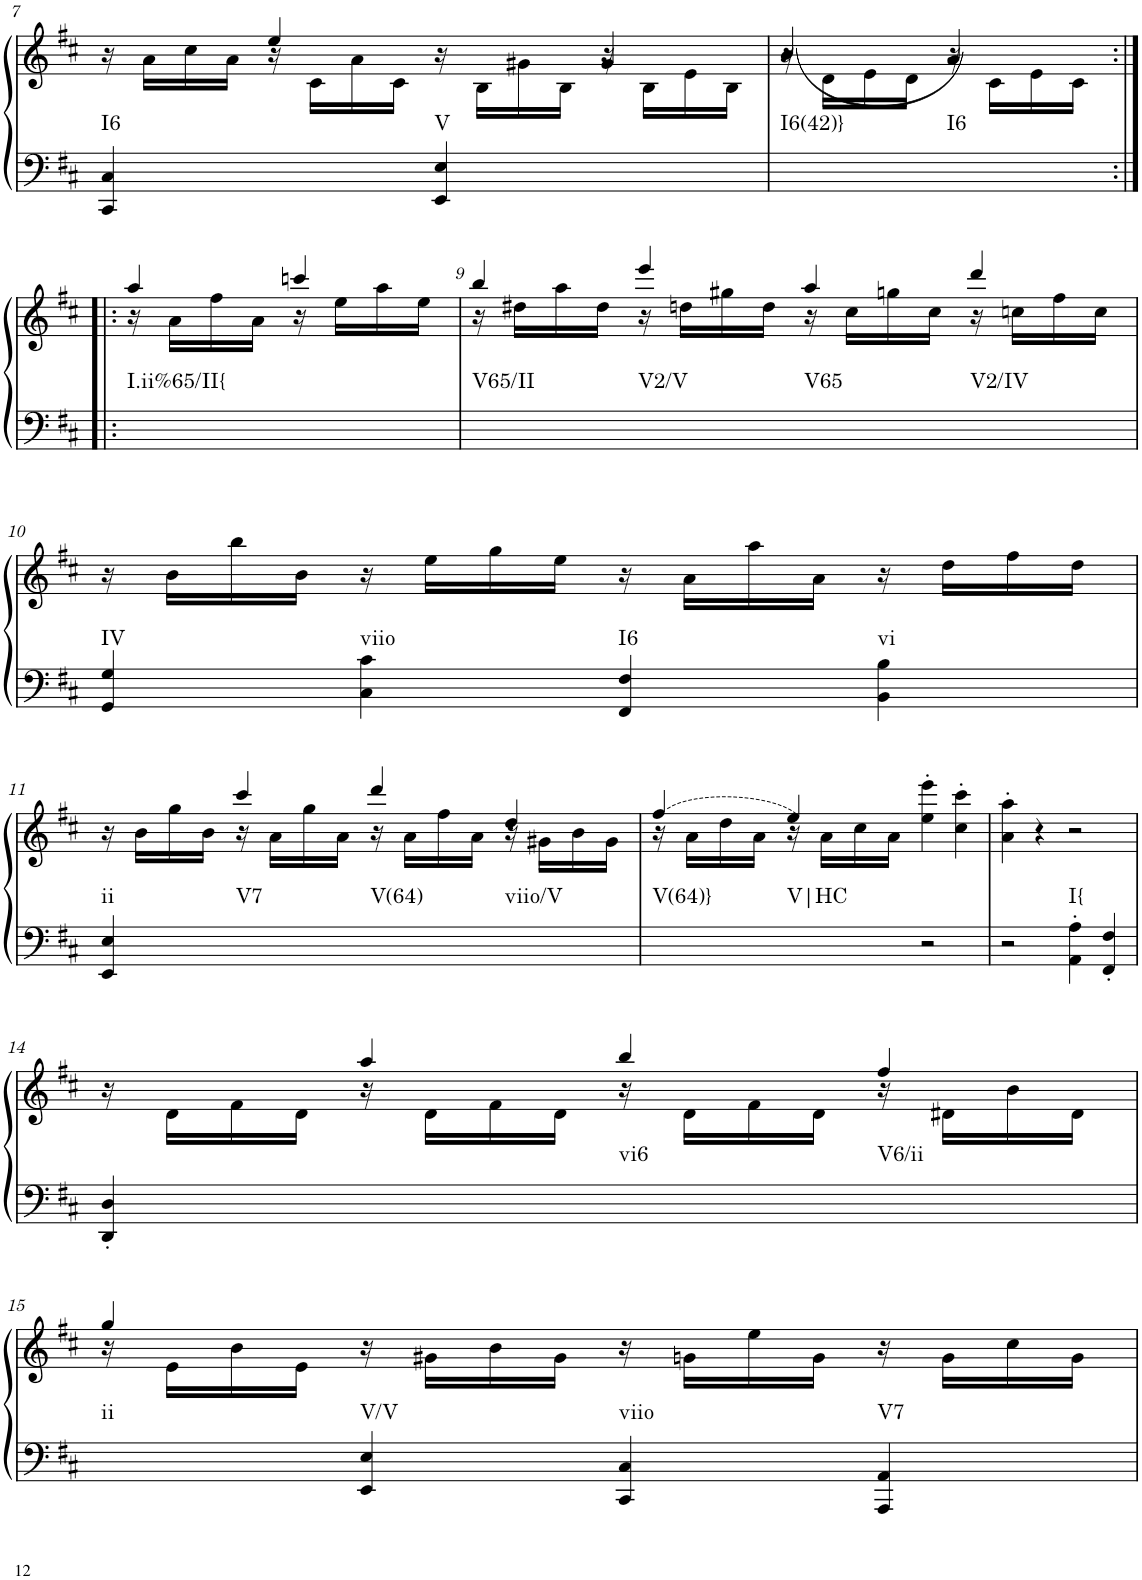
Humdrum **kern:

**kern	**kern	**harte
*part1	*part1	*part1
*staff2	*staff1	*
*I"unbenannt2	*	*
!!LO:PB:g=z
*clefF4	*clefG2	*
*k[f#c#]	*k[f#c#]	*
*M2/2	*M2/2	*
*met(c|)	*met(c|)	*
=7	=7	=7
*	*^	*
!	!	!	!LO:H:kt=I6
4CC#/ 4C#/	16r	4ryy	N
.	16a\LL	.	.
.	16cc#\	.	.
.	16a\JJ	.	.
4ryy	16r	4ee/	.
.	16c#\LL	.	.
.	16a\	.	.
.	16c#\JJ	.	.
!	!	!	!LO:H:kt=V
4EE/ 4E/	16r	4ryy	N
.	16B\LL	.	.
.	16g#X\	.	.
.	16B\JJ	.	.
4ryy	16r	4g#/	.
.	16B\LL	.	.
.	16e\	.	.
.	16B\JJ	.	.
=8	=8	=8	=8
!	!	!	!LO:H:kt=I6(42)}
4ryy	16r	(4b/	N
.	16d\LL	.	.
.	16e\	.	.
.	16d\JJ	.	.
!	!	!	!LO:H:kt=I6
4ryy	16r	4a/)	N
.	16c#\LL	.	.
.	16e\	.	.
.	16c#\JJ	.	.
!!LO:LB:g=z	!!
=8X1:|!|:	=8X1:|!|:	=8X1:|!|:	=8X1:|!|:
!	!	!	!LO:H:kt=I.ii%65/II{
2ryy	16r	4aa/	N
.	16a\LL	.	.
.	16ff#\	.	.
.	16a\JJ	.	.
.	16r	4cccn/	.
.	16ee\LL	.	.
.	16aa\	.	.
.	16ee\JJ	.	.
=9	=9	=9	=9
!	!	!	!LO:H:kt=V65/II
4ryy	16r	4bb/	N
.	16dd#X\LL	.	.
.	16aa\	.	.
.	16dd#\JJ	.	.
!	!	!	!LO:H:kt=V2/V
4ryy	16r	4eee/	N
.	16ddn\LL	.	.
.	16gg#X\	.	.
.	16dd\JJ	.	.
!	!	!	!LO:H:kt=V65
4ryy	16r	4aa/	N
.	16cc#\LL	.	.
.	16ggn\	.	.
.	16cc#\JJ	.	.
!	!	!	!LO:H:kt=V2/IV
4ryy	16r	4ddd/	N
.	16ccn\LL	.	.
.	16ff#\	.	.
.	16cc\JJ	.	.
*	*v	*v	*
!!LO:LB:g=z
=10	=10	=10
!	!	!LO:H:kt=IV
4GG/ 4G/	16r	N
.	16b\LL	.
.	16bb\	.
.	16b\JJ	.
!	!	!LO:H:kt=viio
4C#\ 4c#\	16r	N
.	16ee\LL	.
.	16gg\	.
.	16ee\JJ	.
!	!	!LO:H:kt=I6
4FF#/ 4F#/	16r	N
.	16a\LL	.
.	16aa\	.
.	16a\JJ	.
!	!	!LO:H:kt=vi
4BB\ 4B\	16r	N
.	16dd\LL	.
.	16ff#\	.
.	16dd\JJ	.
!!LO:LB:g=z
=11	=11	=11
*	*^	*
!	!	!	!LO:H:kt=ii
4EE/ 4E/	16r	4ryy	N
.	16b\LL	.	.
.	16gg\	.	.
.	16b\JJ	.	.
!	!	!	!LO:H:kt=V7
4ryy	16r	4ccc#/	N
.	16a\LL	.	.
.	16gg\	.	.
.	16a\JJ	.	.
!	!	!	!LO:H:kt=V(64)
4ryy	16r	4ddd/	N
.	16a\LL	.	.
.	16ff#\	.	.
.	16a\JJ	.	.
!	!	!	!LO:H:kt=viio/V
4ryy	16r	4dd/	N
.	16g#X\LL	.	.
.	16b\	.	.
.	16g#\JJ	.	.
=12	=12	=12	=12
!	!	!	!LO:H:kt=V(64)}
4ryy	16r	(>4ff#/	N
.	16a\LL	.	.
.	16dd\	.	.
.	16a\JJ	.	.
!	!	!	!LO:H:kt=V|HC
4ryy	16r	4ee/)	N
.	16a\LL	.	.
.	16cc#\	.	.
.	16a\JJ	.	.
2r	4ee\' 4eee\'	2ryy	.
.	4cc#\' 4ccc#\'	.	.
*	*v	*v	*
=13	=13	=13
2r	4a\' 4aa\'	.
.	4r	.
!	!	!LO:H:kt=I{
4AA\' 4A\'	2r	N
4FF#/' 4F#/'	.	.
!!LO:LB:g=z
=14	=14	=14
*	*^	*
4DD/' 4D/'	16r	4ryy	.
.	16d\LL	.	.
.	16f#\	.	.
.	16d\JJ	.	.
4ryy	16r	4aa/	.
.	16d\LL	.	.
.	16f#\	.	.
.	16d\JJ	.	.
!	!	!	!LO:H:kt=vi6
4ryy	16r	4bb/	N
.	16d\LL	.	.
.	16f#\	.	.
.	16d\JJ	.	.
!	!	!	!LO:H:kt=V6/ii
4ryy	16r	4ff#/	N
.	16d#X\LL	.	.
.	16b\	.	.
.	16d#\JJ	.	.
!!LO:LB:g=z	!!
=15	=15	=15	=15
!	!	!	!LO:H:kt=ii
4ryy	16r	4gg/	N
.	16e\LL	.	.
.	16b\	.	.
.	16e\JJ	.	.
!	!	!	!LO:H:kt=V/V
4EE/ 4E/	16r	2.ryy	N
.	16g#X\LL	.	.
.	16b\	.	.
.	16g#\JJ	.	.
!	!	!	!LO:H:kt=viio
4CC#/ 4C#/	16r	.	N
.	16gn\LL	.	.
.	16ee\	.	.
.	16g\JJ	.	.
!	!	!	!LO:H:kt=V7
4AAA/ 4AA/	16r	.	N
.	16g\LL	.	.
.	16cc#\	.	.
.	16g\JJ	.	.
*	*v	*v	*
=	=	=
*-	*-	*-
